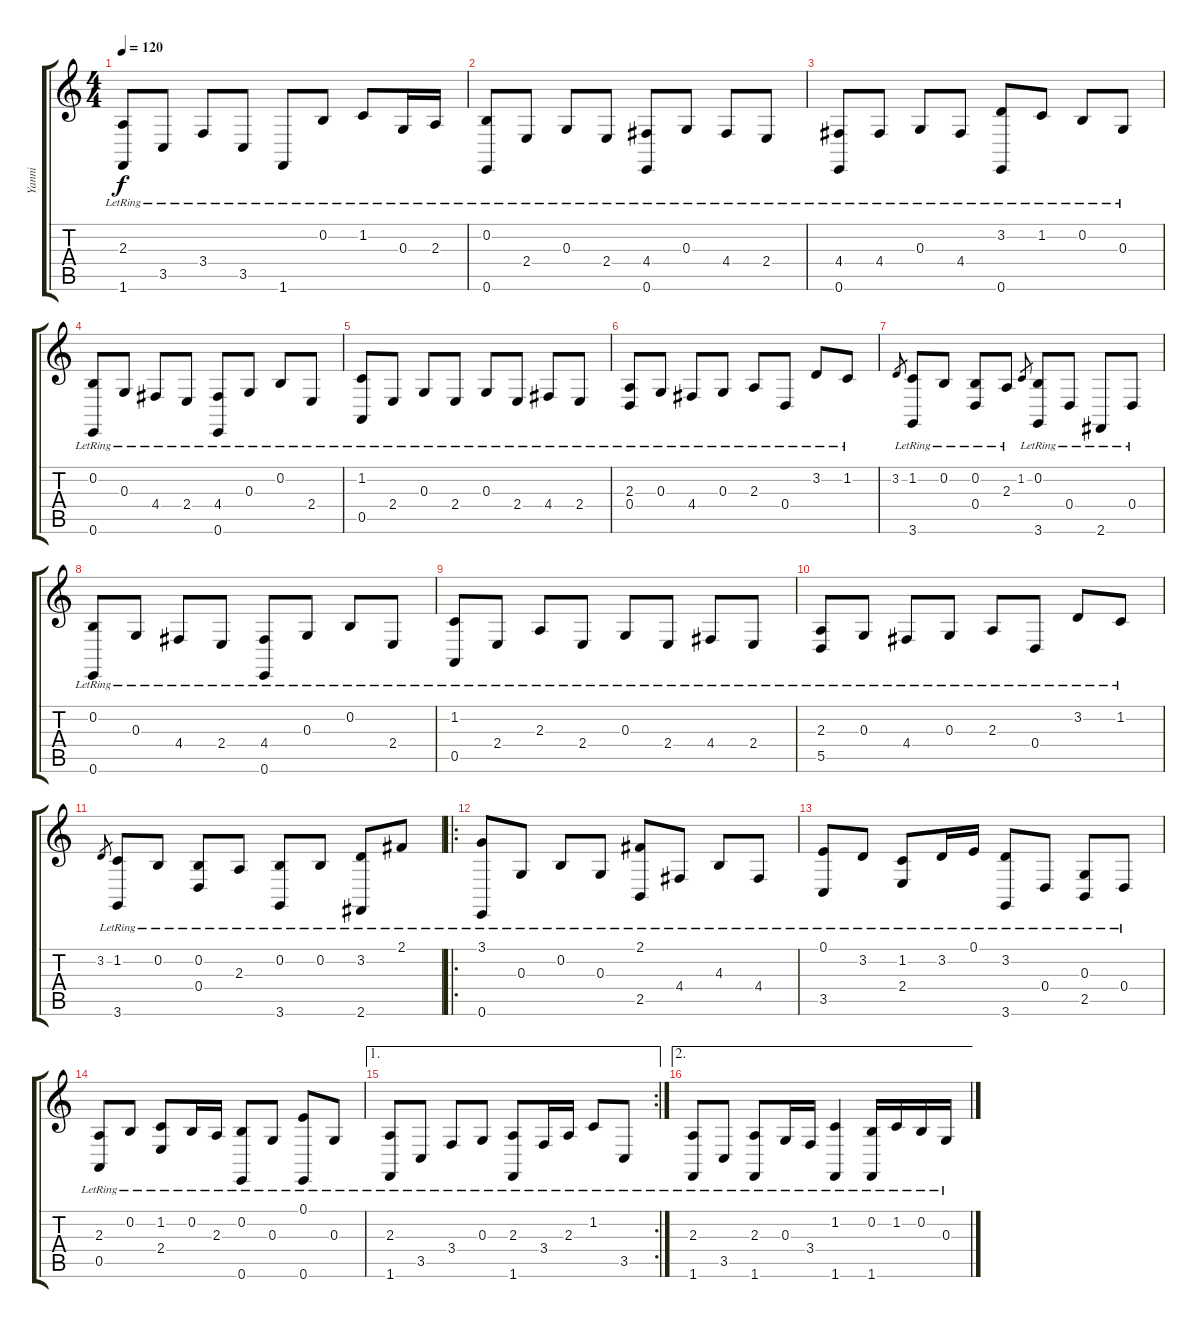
\track ("Yanni" "Yanni") {instrument acousticgrandpiano}
\staff {score tabs}
\tuning (E4 B3 G3 D3 A2 E2) {hide}
\ts (4 4)
\tempo 120
\clef g2
\ks c
(2.3{lr} 1.6{lr}).8{dy f} 3.5{lr}.8 3.4{lr}.8 3.5{lr}.8 1.6{lr}.8 0.2{lr}.8 1.2{lr}.8 0.3{lr}.16 2.3{lr}.16 |
(0.2{lr} 0.6{lr}).8 2.4{lr}.8 0.3{lr}.8 2.4{lr}.8 (4.4{lr} 0.6{lr}).8 0.3{lr}.8 4.4{lr}.8 2.4{lr}.8 |
(4.4{lr} 0.6{lr}).8 4.4{lr}.8 0.3{lr}.8 4.4{lr}.8 (3.2{lr} 0.6{lr}).8 1.2{lr}.8 0.2{lr}.8 0.3{lr}.8 |
(0.2{lr} 0.6{lr}).8 0.3{lr}.8 4.4{lr}.8 2.4{lr}.8 (4.4{lr} 0.6{lr}).8 0.3{lr}.8 0.2{lr}.8 2.4{lr}.8 |
(1.2{lr} 0.5{lr}).8 2.4{lr}.8 0.3{lr}.8 2.4{lr}.8 0.3{lr}.8 2.4{lr}.8 4.4{lr}.8 2.4{lr}.8 |
(2.3{lr} 0.4{lr}).8 0.3{lr}.8 4.4{lr}.8 0.3{lr}.8 2.3{lr}.8 0.4{lr}.8 3.2{lr}.8 1.2{lr}.8 |
3.2.8{gr} (1.2{lr} 3.6{lr}).8 0.2{lr}.8 (0.2{lr} 0.4{lr}).8 2.3{lr}.8 1.2.8{gr} (0.2{lr} 3.6{lr}).8 0.4{lr}.8 2.6{lr}.8 0.4{lr}.8 |
(0.2{lr} 0.6{lr}).8 0.3{lr}.8 4.4{lr}.8 2.4{lr}.8 (4.4{lr} 0.6{lr}).8 0.3{lr}.8 0.2{lr}.8 2.4{lr}.8 |
(1.2{lr} 0.5{lr}).8 2.4{lr}.8 2.3{lr}.8 2.4{lr}.8 0.3{lr}.8 2.4{lr}.8 4.4{lr}.8 2.4{lr}.8 |
(2.3{lr} 5.5{lr}).8 0.3{lr}.8 4.4{lr}.8 0.3{lr}.8 2.3{lr}.8 0.4{lr}.8 3.2{lr}.8 1.2{lr}.8 |
3.2.8{gr} (1.2{lr} 3.6{lr}).8 0.2{lr}.8 (0.2{lr} 0.4{lr}).8 2.3{lr}.8 (0.2{lr} 3.6{lr}).8 0.2{lr}.8 (3.2{lr} 2.6{lr}).8 2.1{lr}.8 |
\ro
(3.1{lr} 0.6{lr}).8 0.3{lr}.8 0.2{lr}.8 0.3{lr}.8 (2.1{lr} 2.5{lr}).8 4.4{lr}.8 4.3{lr}.8 4.4{lr}.8 |
(0.1{lr} 3.5{lr}).8 3.2{lr}.8 (1.2{lr} 2.4{lr}).8 3.2{lr}.16 0.1{lr}.16 (3.2{lr} 3.6{lr}).8 0.4{lr}.8 (0.3{lr} 2.5{lr}).8 0.4{lr}.8 |
(2.3{lr} 0.5{lr}).8 0.2{lr}.8 (1.2{lr} 2.4{lr}).8 0.2{lr}.16 2.3{lr}.16 (0.2{lr} 0.6{lr}).8 0.3{lr}.8 (0.1{lr} 0.6{lr}).8 0.3{lr}.8 |
\ae 1
\rc 2
(2.3{lr} 1.6{lr}).8 3.5{lr}.8 3.4{lr}.8 0.3{lr}.8 (2.3{lr} 1.6{lr}).8 3.4{lr}.16 2.3{lr}.16 1.2{lr}.8 3.5{lr}.8 |
\ae 2
(2.3{lr} 1.6{lr}).8 3.5{lr}.8 (2.3{lr} 1.6{lr}).8 0.3{lr}.16 3.4{lr}.16 (1.2{lr} 1.6{lr}).4 (0.2{lr} 1.6{lr}).16 1.2{lr}.16 0.2{lr}.16 0.3{lr}.16
